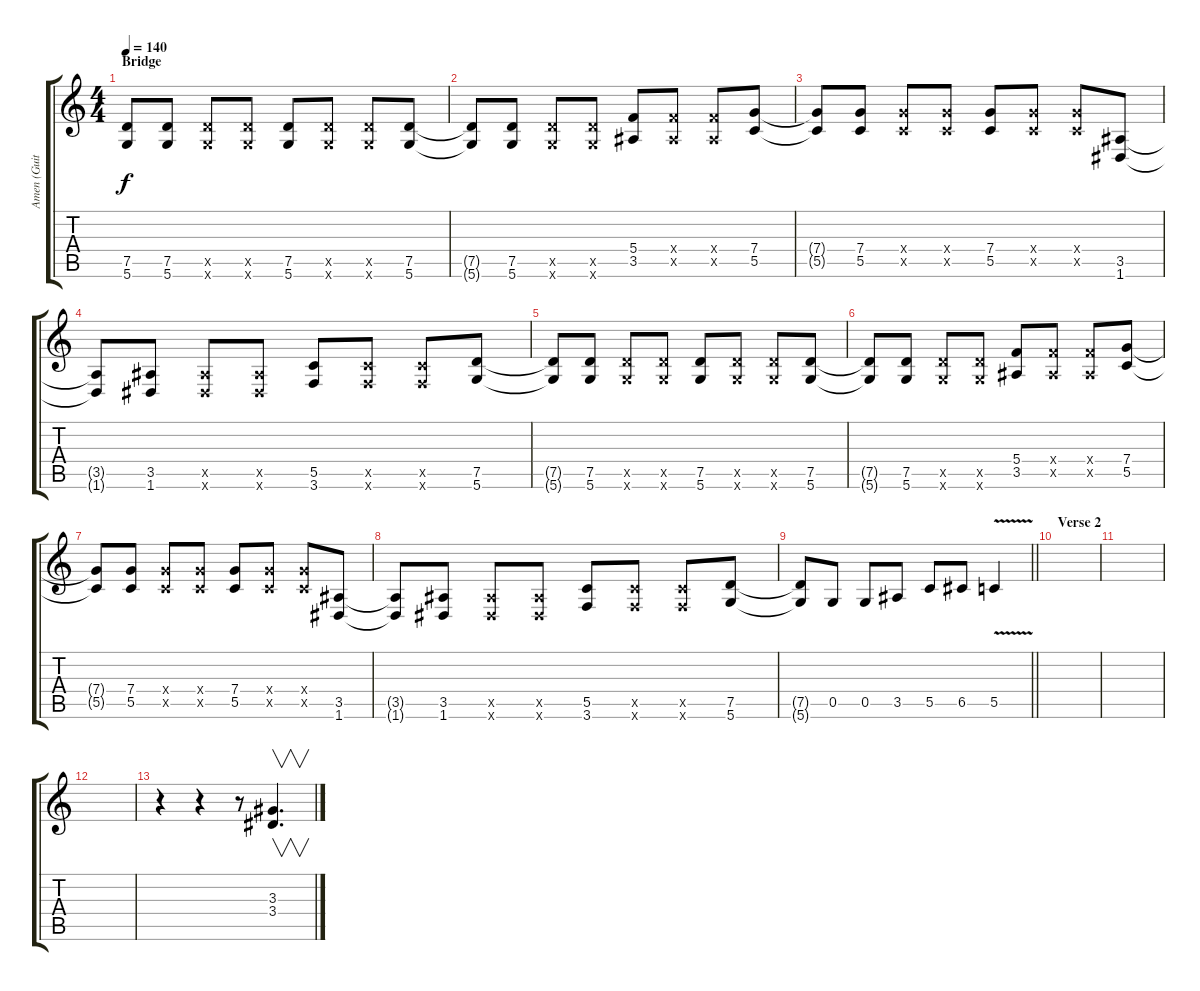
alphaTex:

\track ("Amen (Guitar)" "Amen (Guit") {instrument distortionguitar}
\staff {score tabs}
\tuning (D4 A3 F3 C3 G2 D2) {hide}
\ts (4 4)
\section ("" "Bridge")
\tempo 140
\clef g2
\ks c
(7.5{t} 5.6{t}).8{dy f} (7.5 5.6).8 (7.5{x} 5.6{x}).8 (7.5{x} 5.6{x}).8 (7.5 5.6).8 (7.5{x} 5.6{x}).8 (7.5{x} 5.6{x}).8 (7.5 5.6).8 |
(7.5{t} 5.6{t}).8 (7.5 5.6).8 (7.5{x} 5.6{x}).8 (7.5{x} 5.6{x}).8 (5.4 3.5).8 (5.4{x} 3.5{x}).8 (5.4{x} 3.5{x}).8 (7.4 5.5).8 |
(7.4{t} 5.5{t}).8 (7.4 5.5).8 (7.4{x} 5.5{x}).8 (7.4{x} 5.5{x}).8 (7.4 5.5).8 (7.4{x} 5.5{x}).8 (7.4{x} 5.5{x}).8 (3.5 1.6).8 |
(3.5{t} 1.6{t}).8 (3.5 1.6).8 (3.5{x} 1.6{x}).8 (3.5{x} 1.6{x}).8 (5.5 3.6).8 (5.5{x} 3.6{x}).8 (5.5{x} 3.6{x}).8 (7.5 5.6).8 |
(7.5{t} 5.6{t}).8 (7.5 5.6).8 (7.5{x} 5.6{x}).8 (7.5{x} 5.6{x}).8 (7.5 5.6).8 (7.5{x} 5.6{x}).8 (7.5{x} 5.6{x}).8 (7.5 5.6).8 |
(7.5{t} 5.6{t}).8 (7.5 5.6).8 (7.5{x} 5.6{x}).8 (7.5{x} 5.6{x}).8 (5.4 3.5).8 (5.4{x} 3.5{x}).8 (5.4{x} 3.5{x}).8 (7.4 5.5).8 |
(7.4{t} 5.5{t}).8 (7.4 5.5).8 (7.4{x} 5.5{x}).8 (7.4{x} 5.5{x}).8 (7.4 5.5).8 (7.4{x} 5.5{x}).8 (7.4{x} 5.5{x}).8 (3.5 1.6).8 |
(3.5{t} 1.6{t}).8 (3.5 1.6).8 (3.5{x} 1.6{x}).8 (3.5{x} 1.6{x}).8 (5.5 3.6).8 (5.5{x} 3.6{x}).8 (5.5{x} 3.6{x}).8 (7.5 5.6).8 |
\barLineRight lightlight
(7.5{t} 5.6{t}).8 0.5.8 0.5.8 3.5.8 5.5.8 6.5.8 5.5{v}.4 |
\section ("" "Verse 2")
|
|
|
r.4 r.4 r.8 (3.3 3.4).4{v d}
